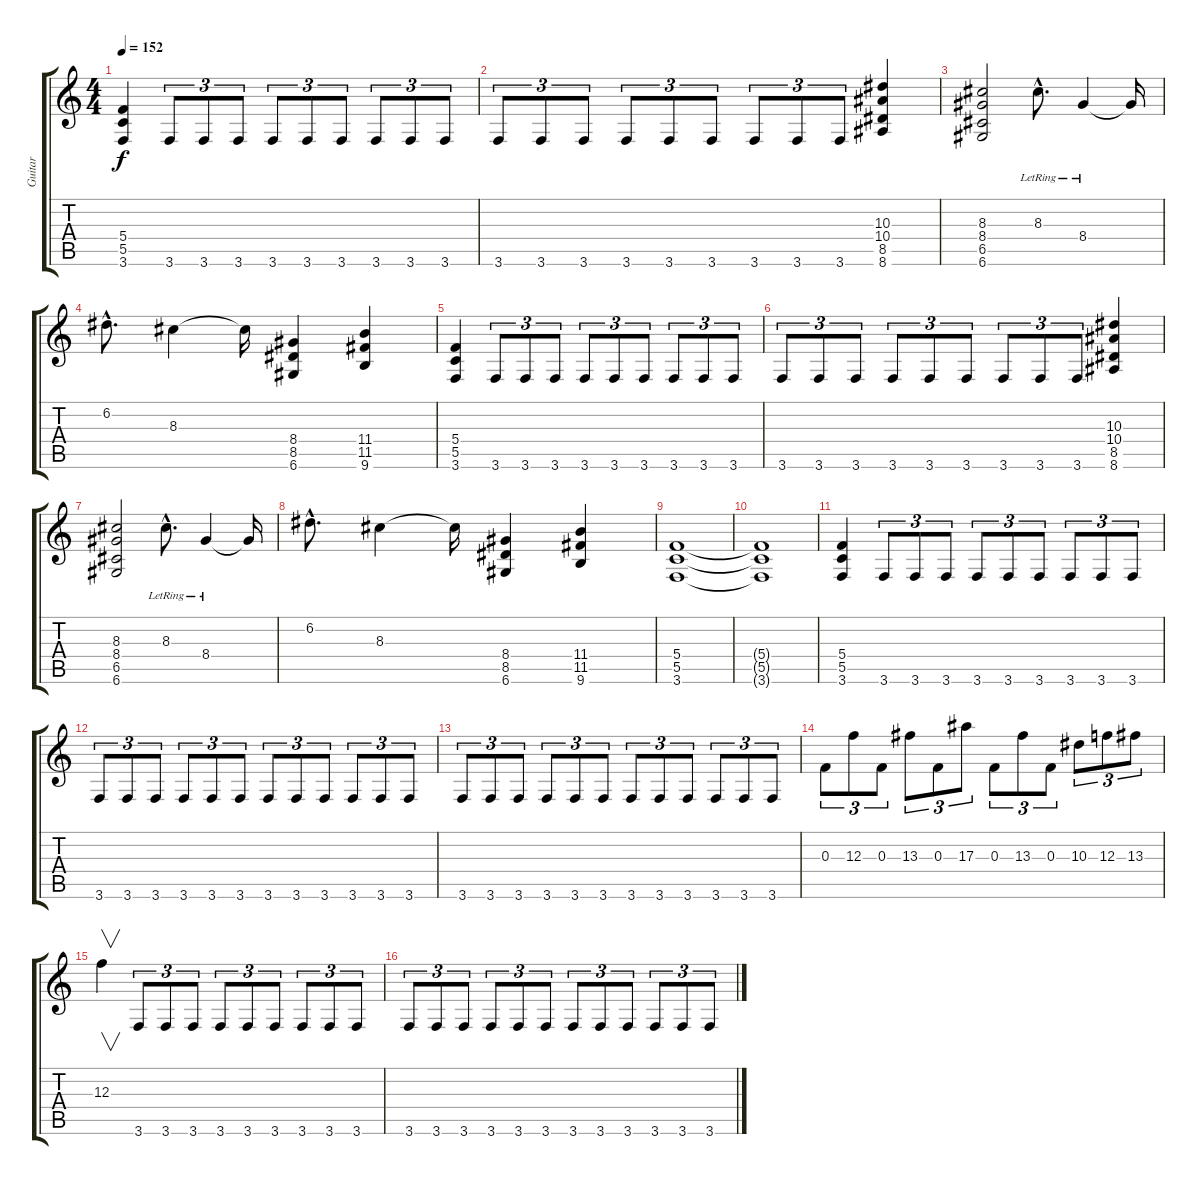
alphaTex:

\track ("Guitar" "Guitar") {instrument overdrivenguitar}
\staff {score tabs}
\tuning (D4 A3 F3 C3 G2 D2) {hide}
\ts (4 4)
\tempo 152
\clef g2
\ks c
(5.4 5.5 3.6).4{dy f instrument overdrivenguitar} 3.6.8{tu (3 2)} 3.6.8{tu (3 2)} 3.6.8{tu (3 2)} 3.6.8{tu (3 2)} 3.6.8{tu (3 2)} 3.6.8{tu (3 2)} 3.6.8{tu (3 2)} 3.6.8{tu (3 2)} 3.6.8{tu (3 2)} |
3.6.8{tu (3 2)} 3.6.8{tu (3 2)} 3.6.8{tu (3 2)} 3.6.8{tu (3 2)} 3.6.8{tu (3 2)} 3.6.8{tu (3 2)} 3.6.8{tu (3 2)} 3.6.8{tu (3 2)} 3.6.8{tu (3 2)} (10.3 10.4 8.5 8.6).4 |
(8.3 8.4 6.5 6.6).2 8.3{hac lr}.8{d} 8.4{lr}.4 8.4{t}.16 |
6.2{hac}.8{d} 8.3.4 8.3{t}.16 (8.4 8.5 6.6).4 (11.4 11.5 9.6).4 |
(5.4 5.5 3.6).4 3.6.8{tu (3 2)} 3.6.8{tu (3 2)} 3.6.8{tu (3 2)} 3.6.8{tu (3 2)} 3.6.8{tu (3 2)} 3.6.8{tu (3 2)} 3.6.8{tu (3 2)} 3.6.8{tu (3 2)} 3.6.8{tu (3 2)} |
3.6.8{tu (3 2)} 3.6.8{tu (3 2)} 3.6.8{tu (3 2)} 3.6.8{tu (3 2)} 3.6.8{tu (3 2)} 3.6.8{tu (3 2)} 3.6.8{tu (3 2)} 3.6.8{tu (3 2)} 3.6.8{tu (3 2)} (10.3 10.4 8.5 8.6).4 |
(8.3 8.4 6.5 6.6).2 8.3{hac lr}.8{d} 8.4{lr}.4 8.4{t}.16 |
6.2{hac}.8{d} 8.3.4 8.3{t}.16 (8.4 8.5 6.6).4 (11.4 11.5 9.6).4 |
(5.4 5.5 3.6).1 |
(5.4{t} 5.5{t} 3.6{t}).1 |
(5.4 5.5 3.6).4 3.6.8{tu (3 2)} 3.6.8{tu (3 2)} 3.6.8{tu (3 2)} 3.6.8{tu (3 2)} 3.6.8{tu (3 2)} 3.6.8{tu (3 2)} 3.6.8{tu (3 2)} 3.6.8{tu (3 2)} 3.6.8{tu (3 2)} |
3.6.8{tu (3 2)} 3.6.8{tu (3 2)} 3.6.8{tu (3 2)} 3.6.8{tu (3 2)} 3.6.8{tu (3 2)} 3.6.8{tu (3 2)} 3.6.8{tu (3 2)} 3.6.8{tu (3 2)} 3.6.8{tu (3 2)} 3.6.8{tu (3 2)} 3.6.8{tu (3 2)} 3.6.8{tu (3 2)} |
3.6.8{tu (3 2)} 3.6.8{tu (3 2)} 3.6.8{tu (3 2)} 3.6.8{tu (3 2)} 3.6.8{tu (3 2)} 3.6.8{tu (3 2)} 3.6.8{tu (3 2)} 3.6.8{tu (3 2)} 3.6.8{tu (3 2)} 3.6.8{tu (3 2)} 3.6.8{tu (3 2)} 3.6.8{tu (3 2)} |
0.3.8{tu (3 2)} 12.3.8{tu (3 2)} 0.3.8{tu (3 2)} 13.3.8{tu (3 2)} 0.3.8{tu (3 2)} 17.3.8{tu (3 2)} 0.3.8{tu (3 2)} 13.3.8{tu (3 2)} 0.3.8{tu (3 2)} 10.3.8{tu (3 2)} 12.3.8{tu (3 2)} 13.3.8{tu (3 2)} |
12.3.4{v} 3.6.8{tu (3 2)} 3.6.8{tu (3 2)} 3.6.8{tu (3 2)} 3.6.8{tu (3 2)} 3.6.8{tu (3 2)} 3.6.8{tu (3 2)} 3.6.8{tu (3 2)} 3.6.8{tu (3 2)} 3.6.8{tu (3 2)} |
3.6.8{tu (3 2)} 3.6.8{tu (3 2)} 3.6.8{tu (3 2)} 3.6.8{tu (3 2)} 3.6.8{tu (3 2)} 3.6.8{tu (3 2)} 3.6.8{tu (3 2)} 3.6.8{tu (3 2)} 3.6.8{tu (3 2)} 3.6.8{tu (3 2)} 3.6.8{tu (3 2)} 3.6.8{tu (3 2)}
